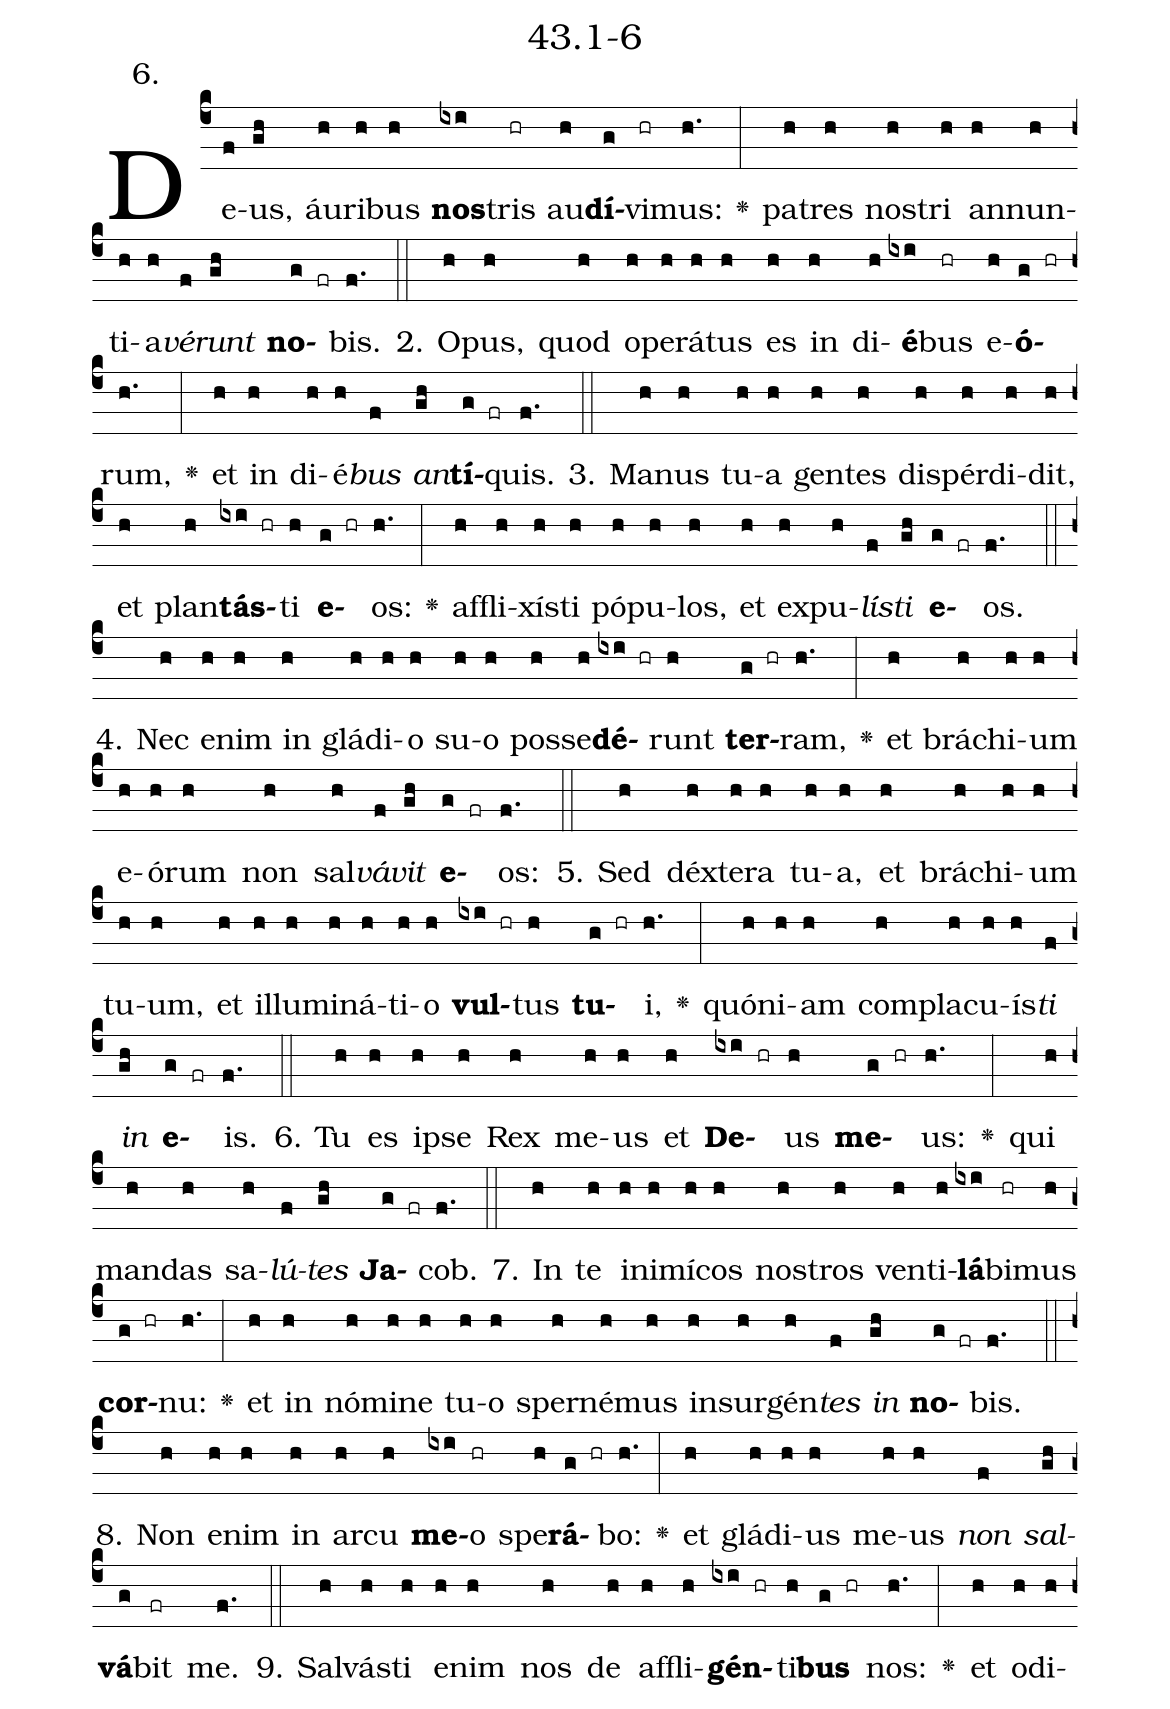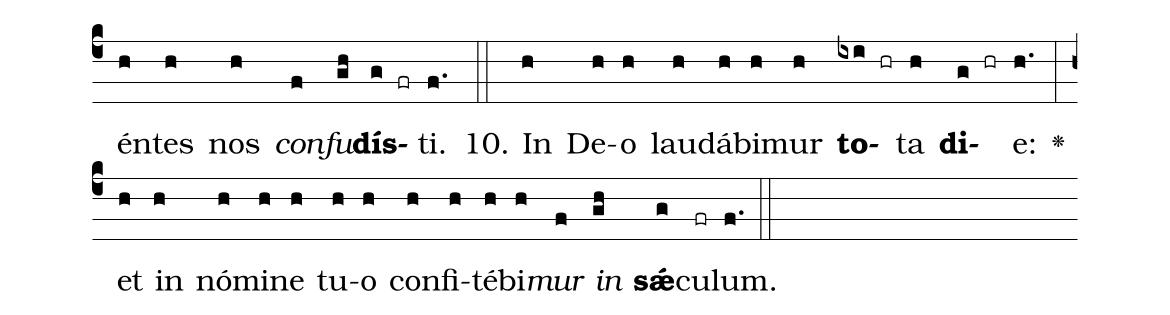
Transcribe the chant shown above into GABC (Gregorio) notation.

name: 43.1-6;
annotation: 6.;
%%
(c4)De(f)us,(gh) áu(h)ri(h)bus(h) <b>nos</b>(ixi)tris(hr) au(h)<b>dí</b>(g)vi(hr)mus:(h.) <v>\greheightstar</v>(:) pa(h)tres(h) nos(h)tri(h) an(h)nun(h)ti(h)a(h)<i>vé</i>(f)<i>runt</i>(gh) <b>no</b>(g fr)bis.(f.) (::)
2. O(h)pus,(h) quod(h) o(h)pe(h)rá(h)tus(h) es(h) in(h) di(h)<b>é</b>(ixi)bus(hr) e(h)<b>ó</b>(g hr)rum,(h.) <v>\greheightstar</v>(:) et(h) in(h) di(h)é(h)<i>bus</i>(f) <i>an</i>(gh)<b>tí</b>(g fr)quis.(f.) (::)
3. Ma(h)nus(h) tu(h)a(h) gen(h)tes(h) dis(h)pér(h)di(h)dit,(h) et(h) plan(h)<b>tás</b>(ixi hr)ti(h) <b>e</b>(g hr)os:(h.) <v>\greheightstar</v>(:) af(h)fli(h)xís(h)ti(h) pó(h)pu(h)los,(h) et(h) ex(h)pu(h)<i>lís</i>(f)<i>ti</i>(gh) <b>e</b>(g fr)os.(f.) (::)
4. Nec(h) e(h)nim(h) in(h) glá(h)di(h)o(h) su(h)o(h) pos(h)se(h)<b>dé</b>(ixi hr)runt(h) <b>ter</b>(g hr)ram,(h.) <v>\greheightstar</v>(:) et(h) brá(h)chi(h)um(h) e(h)ó(h)rum(h) non(h) sal(h)<i>vá</i>(f)<i>vit</i>(gh) <b>e</b>(g fr)os:(f.) (::)
5. Sed(h) déx(h)te(h)ra(h) tu(h)a,(h) et(h) brá(h)chi(h)um(h) tu(h)um,(h) et(h) il(h)lu(h)mi(h)ná(h)ti(h)o(h) <b>vul</b>(ixi hr)tus(h) <b>tu</b>(g hr)i,(h.) <v>\greheightstar</v>(:) quón(h)i(h)am(h) com(h)pla(h)cu(h)ís(h)<i>ti</i>(f) <i>in</i>(gh) <b>e</b>(g fr)is.(f.) (::)
6. Tu(h) es(h) ip(h)se(h) Rex(h) me(h)us(h) et(h) <b>De</b>(ixi hr)us(h) <b>me</b>(g hr)us:(h.) <v>\greheightstar</v>(:) qui(h) man(h)das(h) sa(h)<i>lú</i>(f)<i>tes</i>(gh) <b>Ja</b>(g fr)cob.(f.) (::)
7. In(h) te(h) in(h)i(h)mí(h)cos(h) nos(h)tros(h) ven(h)ti(h)<b>lá</b>(ixi)bi(hr)mus(h) <b>cor</b>(g hr)nu:(h.) <v>\greheightstar</v>(:) et(h) in(h) nó(h)mi(h)ne(h) tu(h)o(h) sper(h)né(h)mus(h) in(h)sur(h)gén(h)<i>tes</i>(f) <i>in</i>(gh) <b>no</b>(g fr)bis.(f.) (::)
8. Non(h) e(h)nim(h) in(h) ar(h)cu(h) <b>me</b>(ixi)o(hr) spe(h)<b>rá</b>(g hr)bo:(h.) <v>\greheightstar</v>(:) et(h) glá(h)di(h)us(h) me(h)us(h) <i>non</i>(f) <i>sal</i>(gh)<b>vá</b>(g)bit(fr) me.(f.) (::)
9. Sal(h)vás(h)ti(h) e(h)nim(h) nos(h) de(h) af(h)fli(h)<b>gén</b>(ixi hr)ti(h)<b>bus</b>(g hr) nos:(h.) <v>\greheightstar</v>(:) et(h) o(h)di(h)én(h)tes(h) nos(h) <i>con</i>(f)<i>fu</i>(gh)<b>dís</b>(g fr)ti.(f.) (::)
10. In(h) De(h)o(h) lau(h)dá(h)bi(h)mur(h) <b>to</b>(ixi hr)ta(h) <b>di</b>(g hr)e:(h.) <v>\greheightstar</v>(:) et(h) in(h) nó(h)mi(h)ne(h) tu(h)o(h) con(h)fi(h)té(h)bi(h)<i>mur</i>(f) <i>in</i>(gh) <b>sǽ</b>(g)cu(fr)lum.(f.) (::)
